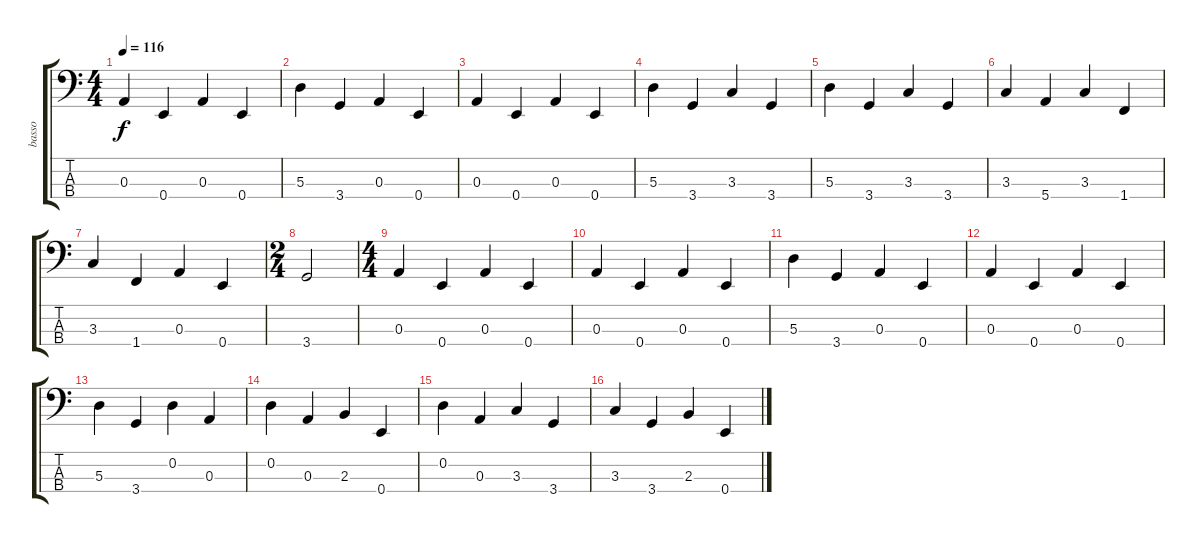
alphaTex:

\track ("basso" "basso") {instrument acousticbass}
\staff {score tabs}
\tuning (G2 D2 A1 E1) {hide}
\ts (4 4)
\tempo 116
\clef f4
\ks c
0.3.4{dy f} 0.4.4 0.3.4 0.4.4 |
5.3.4 3.4.4 0.3.4 0.4.4 |
0.3.4 0.4.4 0.3.4 0.4.4 |
5.3.4 3.4.4 3.3.4 3.4.4 |
5.3.4 3.4.4 3.3.4 3.4.4 |
3.3.4 5.4.4 3.3.4 1.4.4 |
3.3.4 1.4.4 0.3.4 0.4.4 |
\ts (2 4)
3.4.2 |
\ts (4 4)
0.3.4 0.4.4 0.3.4 0.4.4 |
0.3.4 0.4.4 0.3.4 0.4.4 |
5.3.4 3.4.4 0.3.4 0.4.4 |
0.3.4 0.4.4 0.3.4 0.4.4 |
5.3.4 3.4.4 0.2.4 0.3.4 |
0.2.4 0.3.4 2.3.4 0.4.4 |
0.2.4 0.3.4 3.3.4 3.4.4 |
3.3.4 3.4.4 2.3.4 0.4.4
